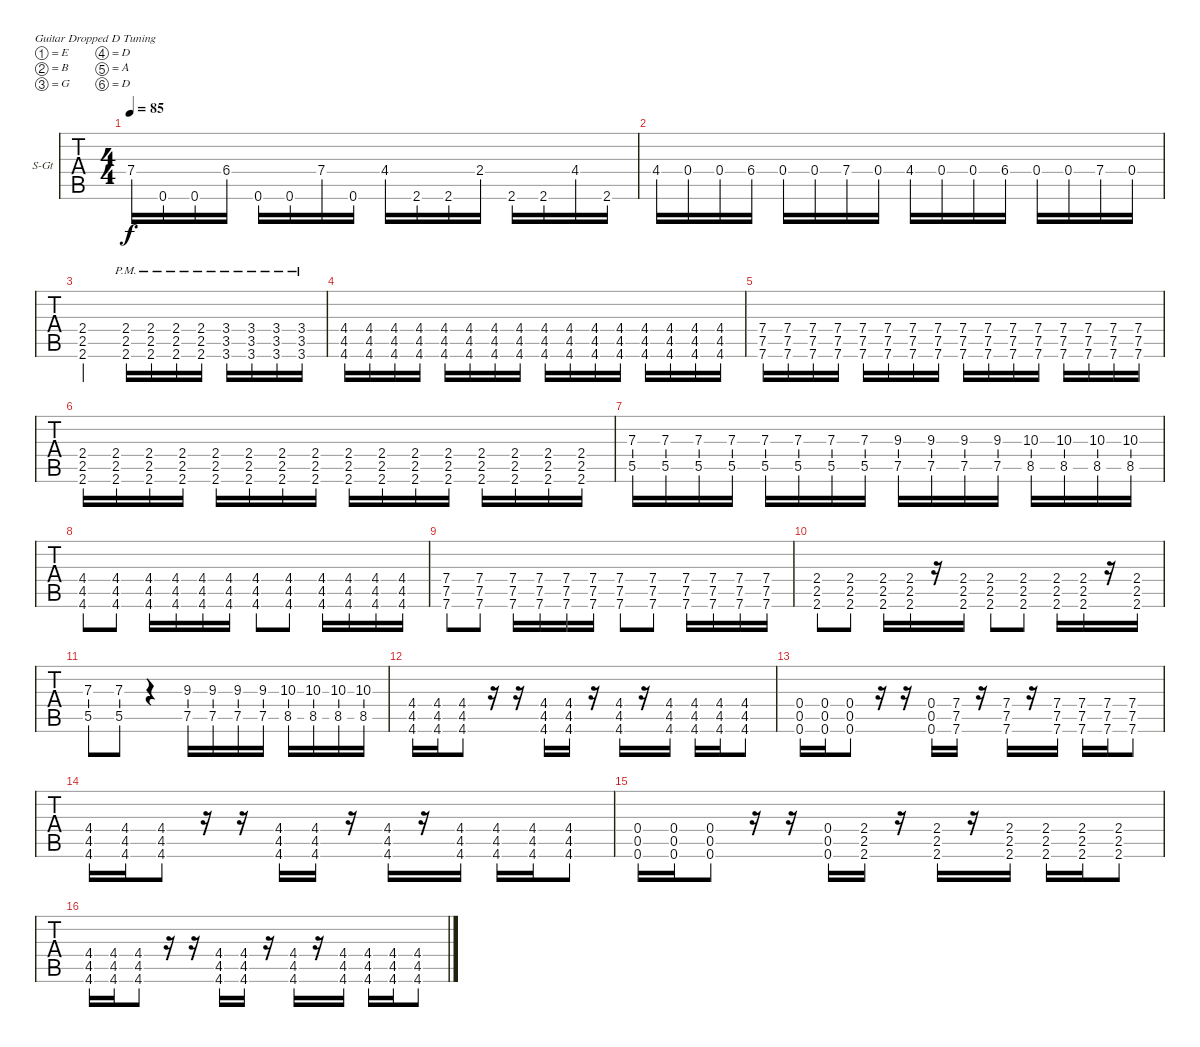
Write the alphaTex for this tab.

\bracketExtendMode groupsimilarinstruments
\firstSystemTrackNameOrientation horizontal
\otherSystemsTrackNameOrientation horizontal
\track ("Rythm" "S-Gt") {instrument acousticguitarsteel}
\staff {tabs}
\tuning (E4 B3 G3 D3 A2 D2)
\ts (4 4)
\tempo 85
\clef g2
\ks c
7.4.16{dy f} 0.6.16 0.6.16 6.4.16 0.6.16 0.6.16 7.4.16 0.6.16 4.4.16 2.6.16 2.6.16 2.4.16 2.6.16 2.6.16 4.4.16 2.6.16 |
4.4.16 0.4.16 0.4.16 6.4.16 0.4.16 0.4.16 7.4.16 0.4.16 4.4.16 0.4.16 0.4.16 6.4.16 0.4.16 0.4.16 7.4.16 0.4.16 |
(2.4 2.5 2.6).2 (2.4{pm} 2.5{pm} 2.6{pm}).16 (2.4{pm} 2.5{pm} 2.6{pm}).16 (2.4{pm} 2.5{pm} 2.6{pm}).16 (2.4{pm} 2.5{pm} 2.6{pm}).16 (3.4{pm} 3.5{pm} 3.6{pm}).16 (3.4{pm} 3.5{pm} 3.6{pm}).16 (3.4{pm} 3.5{pm} 3.6{pm}).16 (3.4{pm} 3.5{pm} 3.6{pm}).16 |
(4.4 4.5 4.6).16 (4.4 4.5 4.6).16 (4.4 4.5 4.6).16 (4.4 4.5 4.6).16 (4.4 4.5 4.6).16 (4.4 4.5 4.6).16 (4.4 4.5 4.6).16 (4.4 4.5 4.6).16 (4.4 4.5 4.6).16 (4.4 4.5 4.6).16 (4.4 4.5 4.6).16 (4.4 4.5 4.6).16 (4.4 4.5 4.6).16 (4.4 4.5 4.6).16 (4.4 4.5 4.6).16 (4.4 4.5 4.6).16 |
(7.4 7.5 7.6).16 (7.4 7.5 7.6).16 (7.4 7.5 7.6).16 (7.4 7.5 7.6).16 (7.4 7.5 7.6).16 (7.4 7.5 7.6).16 (7.4 7.5 7.6).16 (7.4 7.5 7.6).16 (7.4 7.5 7.6).16 (7.4 7.5 7.6).16 (7.4 7.5 7.6).16 (7.4 7.5 7.6).16 (7.4 7.5 7.6).16 (7.4 7.5 7.6).16 (7.4 7.5 7.6).16 (7.4 7.5 7.6).16 |
(2.4 2.5 2.6).16 (2.4 2.5 2.6).16 (2.4 2.5 2.6).16 (2.4 2.5 2.6).16 (2.4 2.5 2.6).16 (2.4 2.5 2.6).16 (2.4 2.5 2.6).16 (2.4 2.5 2.6).16 (2.4 2.5 2.6).16 (2.4 2.5 2.6).16 (2.4 2.5 2.6).16 (2.4 2.5 2.6).16 (2.4 2.5 2.6).16 (2.4 2.5 2.6).16 (2.4 2.5 2.6).16 (2.4 2.5 2.6).16 |
(7.3 5.5).16 (7.3 5.5).16 (7.3 5.5).16 (7.3 5.5).16 (7.3 5.5).16 (7.3 5.5).16 (7.3 5.5).16 (7.3 5.5).16 (9.3 7.5).16 (9.3 7.5).16 (9.3 7.5).16 (9.3 7.5).16 (10.3 8.5).16 (10.3 8.5).16 (10.3 8.5).16 (10.3 8.5).16 |
(4.4 4.5 4.6).8 (4.4 4.5 4.6).8 (4.4 4.5 4.6).16 (4.4 4.5 4.6).16 (4.4 4.5 4.6).16 (4.4 4.5 4.6).16 (4.4 4.5 4.6).8 (4.4 4.5 4.6).8 (4.4 4.5 4.6).16 (4.4 4.5 4.6).16 (4.4 4.5 4.6).16 (4.4 4.5 4.6).16 |
(7.4 7.5 7.6).8 (7.4 7.5 7.6).8 (7.4 7.5 7.6).16 (7.4 7.5 7.6).16 (7.4 7.5 7.6).16 (7.4 7.5 7.6).16 (7.4 7.5 7.6).8 (7.4 7.5 7.6).8 (7.4 7.5 7.6).16 (7.4 7.5 7.6).16 (7.4 7.5 7.6).16 (7.4 7.5 7.6).16 |
(2.4 2.5 2.6).8 (2.4 2.5 2.6).8 (2.4 2.5 2.6).16 (2.4 2.5 2.6).16 r.16 (2.4 2.5 2.6).16 (2.4 2.5 2.6).8 (2.4 2.5 2.6).8 (2.4 2.5 2.6).16 (2.4 2.5 2.6).16 r.16 (2.4 2.5 2.6).16 |
(7.3 5.5).8 (7.3 5.5).8 r.4 (9.3 7.5).16 (9.3 7.5).16 (9.3 7.5).16 (9.3 7.5).16 (10.3 8.5).16 (10.3 8.5).16 (10.3 8.5).16 (10.3 8.5).16 |
(4.4 4.5 4.6).16 (4.4 4.5 4.6).16 (4.4 4.5 4.6).8 r.16 r.16 (4.4 4.5 4.6).16 (4.4 4.5 4.6).16 r.16 (4.4 4.5 4.6).16 r.16 (4.4 4.5 4.6).16 (4.4 4.5 4.6).16 (4.4 4.5 4.6).16 (4.4 4.5 4.6).8 |
(0.4 0.5 0.6).16 (0.4 0.5 0.6).16 (0.4 0.5 0.6).8 r.16 r.16 (0.4 0.5 0.6).16 (7.4 7.5 7.6).16 r.16 (7.4 7.5 7.6).16 r.16 (7.4 7.5 7.6).16 (7.4 7.5 7.6).16 (7.4 7.5 7.6).16 (7.4 7.5 7.6).8 |
(4.4 4.5 4.6).16 (4.4 4.5 4.6).16 (4.4 4.5 4.6).8 r.16 r.16 (4.4 4.5 4.6).16 (4.4 4.5 4.6).16 r.16 (4.4 4.5 4.6).16 r.16 (4.4 4.5 4.6).16 (4.4 4.5 4.6).16 (4.4 4.5 4.6).16 (4.4 4.5 4.6).8 |
(0.4 0.5 0.6).16 (0.4 0.5 0.6).16 (0.4 0.5 0.6).8 r.16 r.16 (0.4 0.5 0.6).16 (2.4 2.5 2.6).16 r.16 (2.4 2.5 2.6).16 r.16 (2.4 2.5 2.6).16 (2.4 2.5 2.6).16 (2.4 2.5 2.6).16 (2.4 2.5 2.6).8 |
(4.4 4.5 4.6).16 (4.4 4.5 4.6).16 (4.4 4.5 4.6).8 r.16 r.16 (4.4 4.5 4.6).16 (4.4 4.5 4.6).16 r.16 (4.4 4.5 4.6).16 r.16 (4.4 4.5 4.6).16 (4.4 4.5 4.6).16 (4.4 4.5 4.6).16 (4.4 4.5 4.6).8
